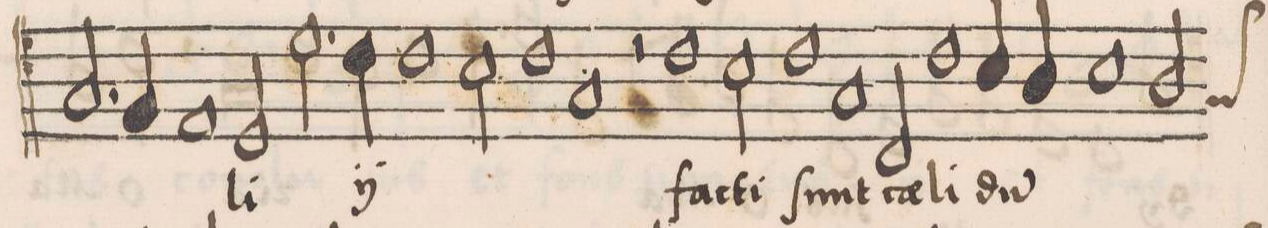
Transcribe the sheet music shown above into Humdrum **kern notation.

**kern	**text
*I"ALTVS	*
*clefC4	*
*k[]	*
*met(C)	*
*M2/1	*
2.G/	.
4F/	.
1E	.
=58-	=58-
2D/	-li
*	*ij
2.d\	fa-
4c\	.
1c\	-cti
=59-	=59-
2B\	ſunt
1c	cae-
=60-	=60-
1G	-li
*	*Xij
2r	.
1c\	fa-
=61-	=61-
2B\	-cti
1c	.
=62-	=62-
1G	ſunt
2C/	cae-
1c\	-li
=63-	=63-
4B/	du(m)
4A/	.
1B	.
=64-	=64-
*custos:G	*
2A/	.
*-	*-
